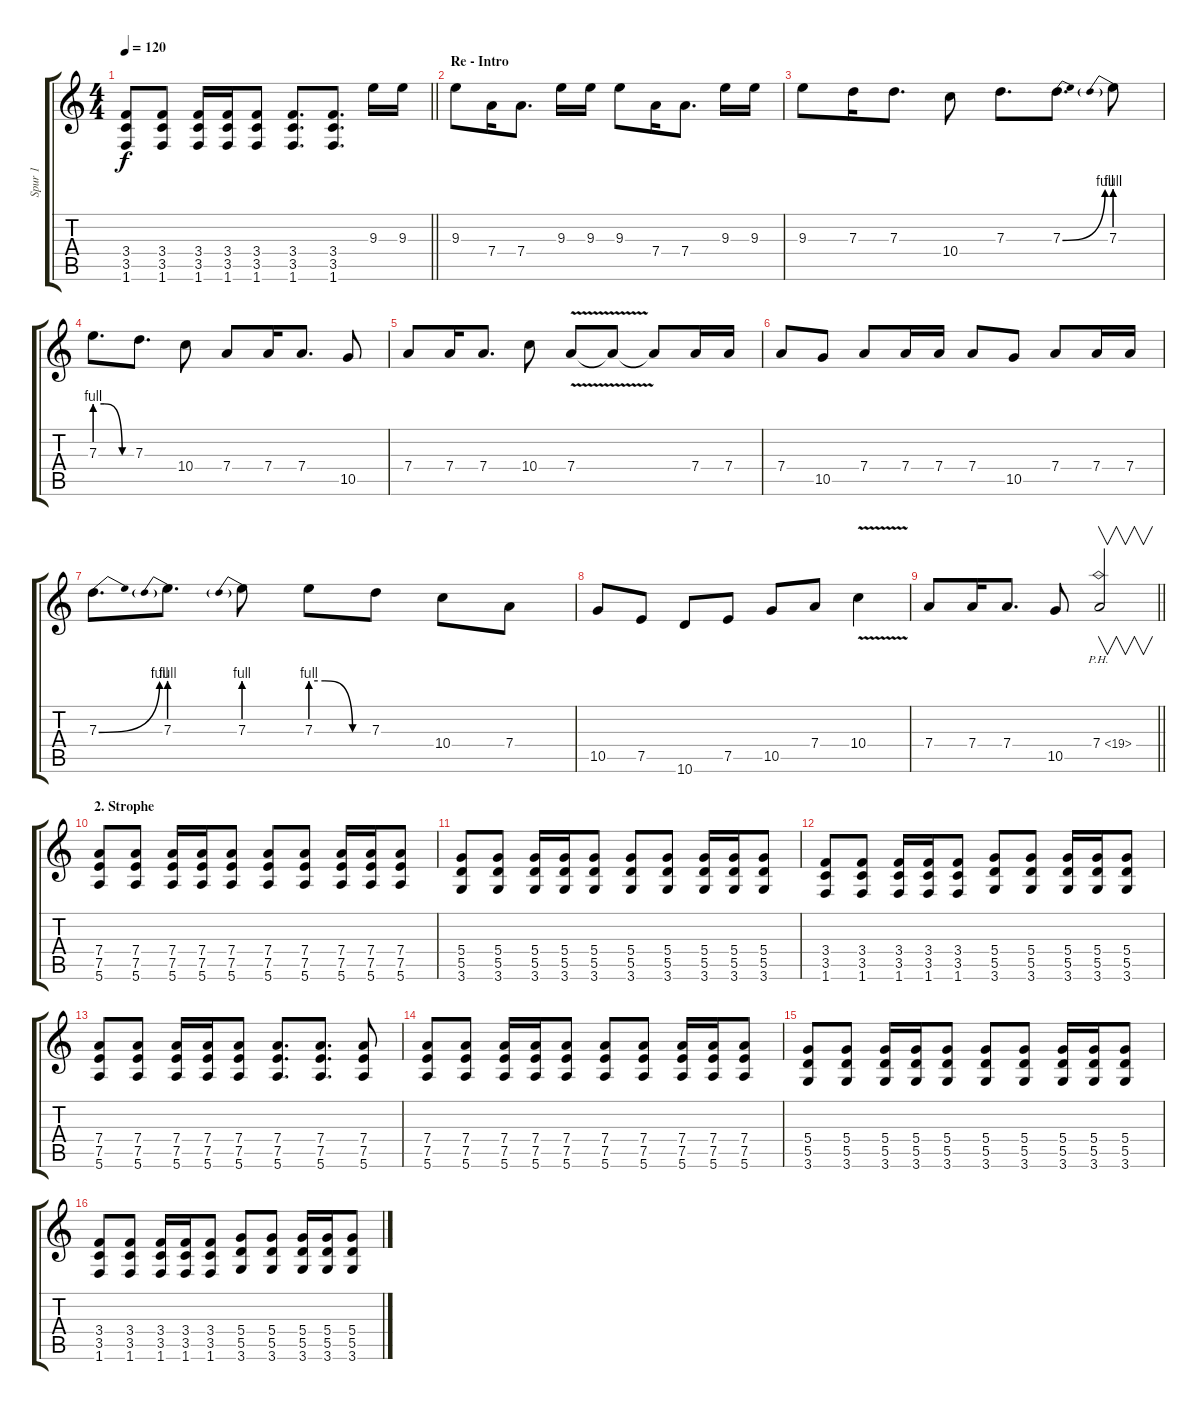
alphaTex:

\track ("Spur 1" "Spur 1") {instrument distortionguitar}
\staff {score tabs}
\tuning (E4 B3 G3 D3 A2 E2) {hide}
\ts (4 4)
\tempo 120
\clef g2
\barLineRight lightlight
\ks c
(3.4 3.5 1.6).8{dy f} (3.4 3.5 1.6).8 (3.4 3.5 1.6).16 (3.4 3.5 1.6).16 (3.4 3.5 1.6).8 (3.4 3.5 1.6).8{d} (3.4 3.5 1.6).8{d} 9.3.16{volume 16} 9.3.16 |
\section ("" "Re - Intro")
9.3.8 7.4.16 7.4.8{d} 9.3.16 9.3.16 9.3.8 7.4.16 7.4.8{d} 9.3.16 9.3.16 |
9.3.8 7.3.16 7.3.8{d} 10.4.8 7.3.8{d} 7.3{be (bend 0 0 60 4)}.8{d} 7.3{be (prebend 0 4 60 4)}.8 |
7.3{be (custom 0 4 15 4 45 0 60 0)}.8{d} 7.3.8{d} 10.4.8 7.4.8 7.4.16 7.4.8{d} 10.5.8 |
7.4.8 7.4.16 7.4.8{d} 10.4.8 7.4{v}.8 7.4{t}.8 7.4{t}.8 7.4.16 7.4.16 |
7.4.8 10.5.8 7.4.8 7.4.16 7.4.16 7.4.8 10.5.8 7.4.8 7.4.16 7.4.16 |
7.3{be (bend 0 0 60 4)}.8{d} 7.3{be (prebend 0 4 60 4)}.8{d} 7.3{be (prebend 0 4 60 4)}.8 7.3{be (custom 0 4 15 4 44 0 60 0)}.8 7.3.8 10.4.8 7.4.8 |
10.5.8 7.5.8 10.6.8 7.5.8 10.5.8 7.4.8 10.4{v}.4 |
\barLineRight lightlight
7.4.8 7.4.16 7.4.8{d} 10.5.8 7.4{ph 12}.2{v} |
\section ("" "2. Strophe")
(7.4 7.5 5.6).8{volume 12} (7.4 7.5 5.6).8 (7.4 7.5 5.6).16 (7.4 7.5 5.6).16 (7.4 7.5 5.6).8 (7.4 7.5 5.6).8 (7.4 7.5 5.6).8 (7.4 7.5 5.6).16 (7.4 7.5 5.6).16 (7.4 7.5 5.6).8 |
(5.4 5.5 3.6).8 (5.4 5.5 3.6).8 (5.4 5.5 3.6).16 (5.4 5.5 3.6).16 (5.4 5.5 3.6).8 (5.4 5.5 3.6).8 (5.4 5.5 3.6).8 (5.4 5.5 3.6).16 (5.4 5.5 3.6).16 (5.4 5.5 3.6).8 |
(3.4 3.5 1.6).8 (3.4 3.5 1.6).8 (3.4 3.5 1.6).16 (3.4 3.5 1.6).16 (3.4 3.5 1.6).8 (5.4 5.5 3.6).8 (5.4 5.5 3.6).8 (5.4 5.5 3.6).16 (5.4 5.5 3.6).16 (5.4 5.5 3.6).8 |
(7.4 7.5 5.6).8 (7.4 7.5 5.6).8 (7.4 7.5 5.6).16 (7.4 7.5 5.6).16 (7.4 7.5 5.6).8 (7.4 7.5 5.6).8{d} (7.4 7.5 5.6).8{d} (7.4 7.5 5.6).8 |
(7.4 7.5 5.6).8 (7.4 7.5 5.6).8 (7.4 7.5 5.6).16 (7.4 7.5 5.6).16 (7.4 7.5 5.6).8 (7.4 7.5 5.6).8 (7.4 7.5 5.6).8 (7.4 7.5 5.6).16 (7.4 7.5 5.6).16 (7.4 7.5 5.6).8 |
(5.4 5.5 3.6).8 (5.4 5.5 3.6).8 (5.4 5.5 3.6).16 (5.4 5.5 3.6).16 (5.4 5.5 3.6).8 (5.4 5.5 3.6).8 (5.4 5.5 3.6).8 (5.4 5.5 3.6).16 (5.4 5.5 3.6).16 (5.4 5.5 3.6).8 |
(3.4 3.5 1.6).8 (3.4 3.5 1.6).8 (3.4 3.5 1.6).16 (3.4 3.5 1.6).16 (3.4 3.5 1.6).8 (5.4 5.5 3.6).8 (5.4 5.5 3.6).8 (5.4 5.5 3.6).16 (5.4 5.5 3.6).16 (5.4 5.5 3.6).8
